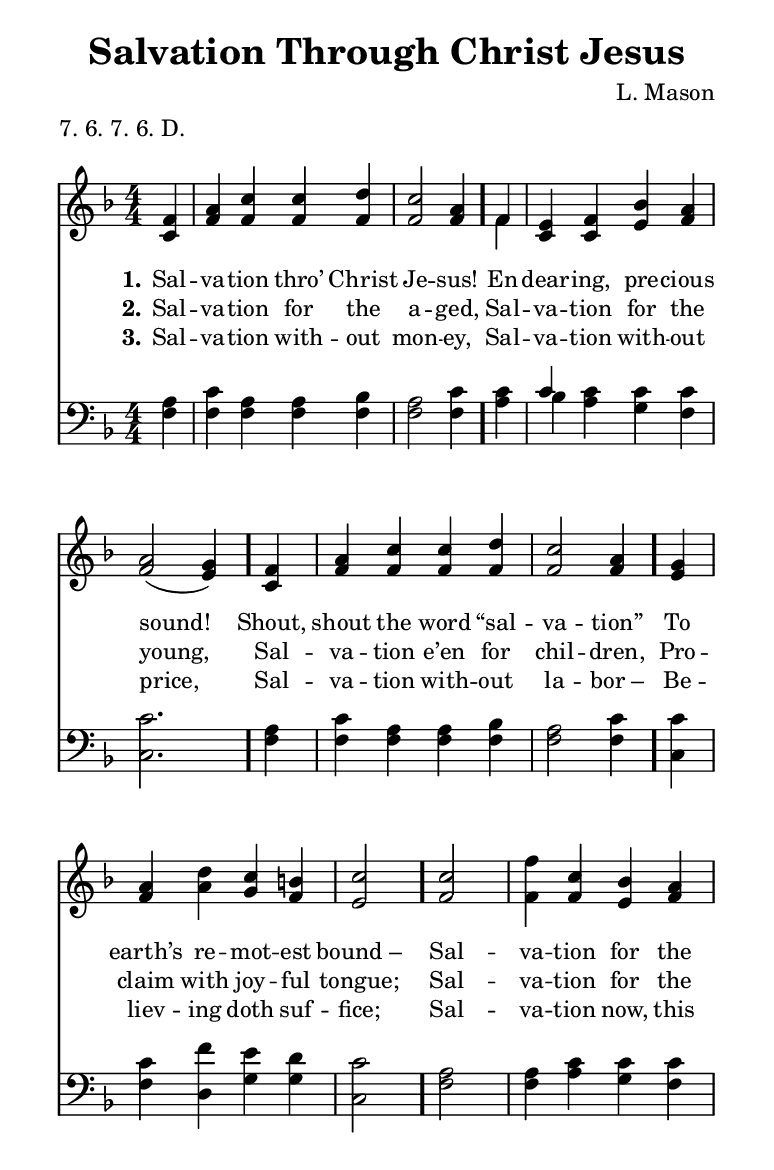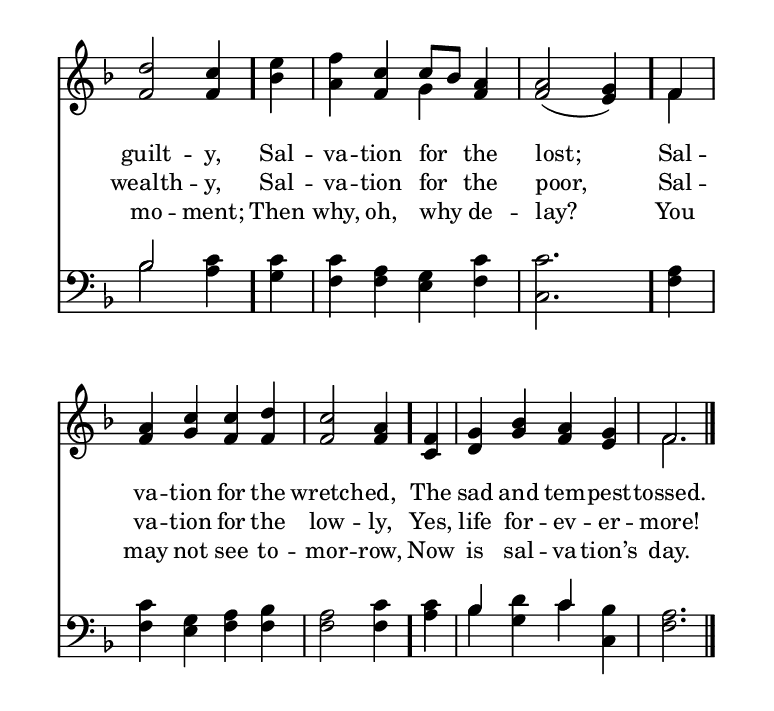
\include "common/global.ily"
\paper {
  \include "common/paper.ily"
}

\header{
  %gospel
  hymnnumber = "34"
  title = "Salvation Through Christ Jesus"
  tunename = "Missionary"
  meter = "7. 6. 7. 6. D."
  poet = ""
  composer = "L. Mason"
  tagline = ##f
}

% for fermata in MIDI
ta = { \tempo 4=90 }
tb = { \tempo 4=45 }

patternAA = { c4 | c4 c4 c4 c4 | c2 c4 }
patternAB = { c2 | c4 c4 c4 c4 | c2 c4 }

patternBA = { c4 | c4 c4 c4 c4 | c2( c4) }
patternBB = { c4 | c4 c4 c4 c4 | c2. }
patternBC = { c4 | c4 c4 c8[ c8] c4 | c2( c4) }
patternBD = { c4 | c4 c4 c4 c4 | c2 }

global = {
  \include "common/overrides.ily"
  \override Staff.TimeSignature.style = #'numbered
  \time 4/4
  \override Score.MetronomeMark.transparent = ##t % hide all fermata changes too
  \ta
  \key f \major
  \partial 4
  \autoBeamOff
}

notesSoprano = {
\global
\relative c' {

  \changePitch \patternAA { f | a c c d     | c a }
  \changePitch \patternBA { f | e f bes a   | a g }
  \changePitch \patternAA { f | a c c d     | c a }
  \changePitch \patternBD { g | a d c b     | c   }

  \changePitch \patternAB { c | f c bes a   | d c }
  \changePitch \patternBC { e | f c c bes a | a g }
  \changePitch \patternAA { f | a c c d     | c a }
  \changePitch \patternBB { f | g bes a g   | f   }

  \bar "|."

}
}

notesAlto = {
\global
\relative e' {

  \changePitch \patternAA { c   | f f f f | f f }
  \changePitch \patternBA { f   | c c e f | f e }
  \changePitch \patternAA { c   | f f f f | f f }
  \changePitch \patternBD { e   | f a g f | e   }

  \changePitch \patternAB { f   | f f e f | f f }
  \changePitch \patternBA { bes | a f g f | f e }
  \changePitch \patternAA { f   | f g f f | f f }
  \changePitch \patternBB { c   | d g f e | f   }

}
}

notesTenor = {
\global
\relative a {

  \changePitch \patternAA { a | c a a bes   | a c   }
  \changePitch \patternBB { c | c c c c     | c     }
  \changePitch \patternAA { a | c a a bes   | a c   }
  \changePitch \patternBD { c | c f e d     | c     }

  \changePitch \patternAB { a | a c c c     | bes c }
  \changePitch \patternBB { c | c a g c     | c     }
  \changePitch \patternAA { a | c g a bes   | a c   }
  \changePitch \patternBB { c | bes d c bes | a     }

}
}

notesBass = {
\global
\relative f {

  \changePitch \patternAA { f | f f f f    | f f   }
  \changePitch \patternBB { a | bes a g f  | c     }
  \changePitch \patternAA { f | f f f f    | f f   }
  \changePitch \patternBD { c | f d g g    | c,    }

  \changePitch \patternAB { f | f a g f    | bes a }
  \changePitch \patternBB { g | f f e f    | c     }
  \changePitch \patternAA { f | f e f f    | f f   }
  \changePitch \patternBB { a | bes g c c, | f     }

}
}

wordsA = \lyricmode {
\set stanza = "1."

Sal -- va -- tion thro’ Christ Je -- sus! \bar "."
En -- dear -- ing, pre -- cious sound! \bar "." \eogbreak
Shout, shout the word “sal -- va -- tion” \bar "."
To earth’s re -- mot -- est bound_– \bar "." \eogbreak
Sal -- va -- tion for the guilt -- y, \bar "."
Sal -- va -- tion for the lost; \bar "." \eogbreak
Sal -- va -- tion for the wretch -- ed, \bar "."
The sad and tem -- pest -- tossed. \bar "." \eogbreak

}

wordsB = \lyricmode {
\set stanza = "2."

Sal -- va -- tion for the a -- ged,
Sal -- va -- tion for the young,
Sal -- va -- tion e’en for chil -- dren,
Pro -- claim with joy -- ful tongue;
Sal -- va -- tion for the wealth -- y,
Sal -- va -- tion for the poor,
Sal -- va -- tion for the low -- ly,
Yes, life for -- ev -- er -- more!

}

wordsC = \lyricmode {
\set stanza = "3."

Sal -- va -- tion with -- out mon -- ey,
Sal -- va -- tion with -- out price,
Sal -- va -- tion with -- out la -- bor_–
Be -- liev -- ing doth suf -- fice;
Sal -- va -- tion now, this mo -- ment;
Then why, oh, why de -- lay?
You may not see to -- mor -- row,
Now is sal -- va -- tion’s day.

}

\score {
  \context ChoirStaff <<
    \context Staff = upper <<
      \set Staff.autoBeaming = ##f
      \set ChoirStaff.systemStartDelimiter = #'SystemStartBar
      \set ChoirStaff.printPartCombineTexts = ##f
      \partcombine #'(2 . 11) \notesSoprano \notesAlto
      \context NullVoice = sopranos { \voiceOne << \notesSoprano >> }
      \context Lyrics = one   \lyricsto sopranos \wordsA
      \context Lyrics = two   \lyricsto sopranos \wordsB
      \context Lyrics = three \lyricsto sopranos \wordsC
    >>
    \context Staff = men <<
      \set Staff.autoBeaming = ##f
      \clef bass
      \set ChoirStaff.printPartCombineTexts = ##f
      \partcombine #'(2 . 11) \notesTenor \notesBass
    >>
  >>
  \layout {
    \include "common/layout.ily"
  }
  #(cond ((ly:get-option 'eog-midi-permitted) #{ \midi{
    \include "common/midi.ily"
  } #}))
}

\version "2.19.49"  % necessary for upgrading to future LilyPond versions.

% vi:set et ts=2 sw=2 ai nocindent syntax=lilypond:
